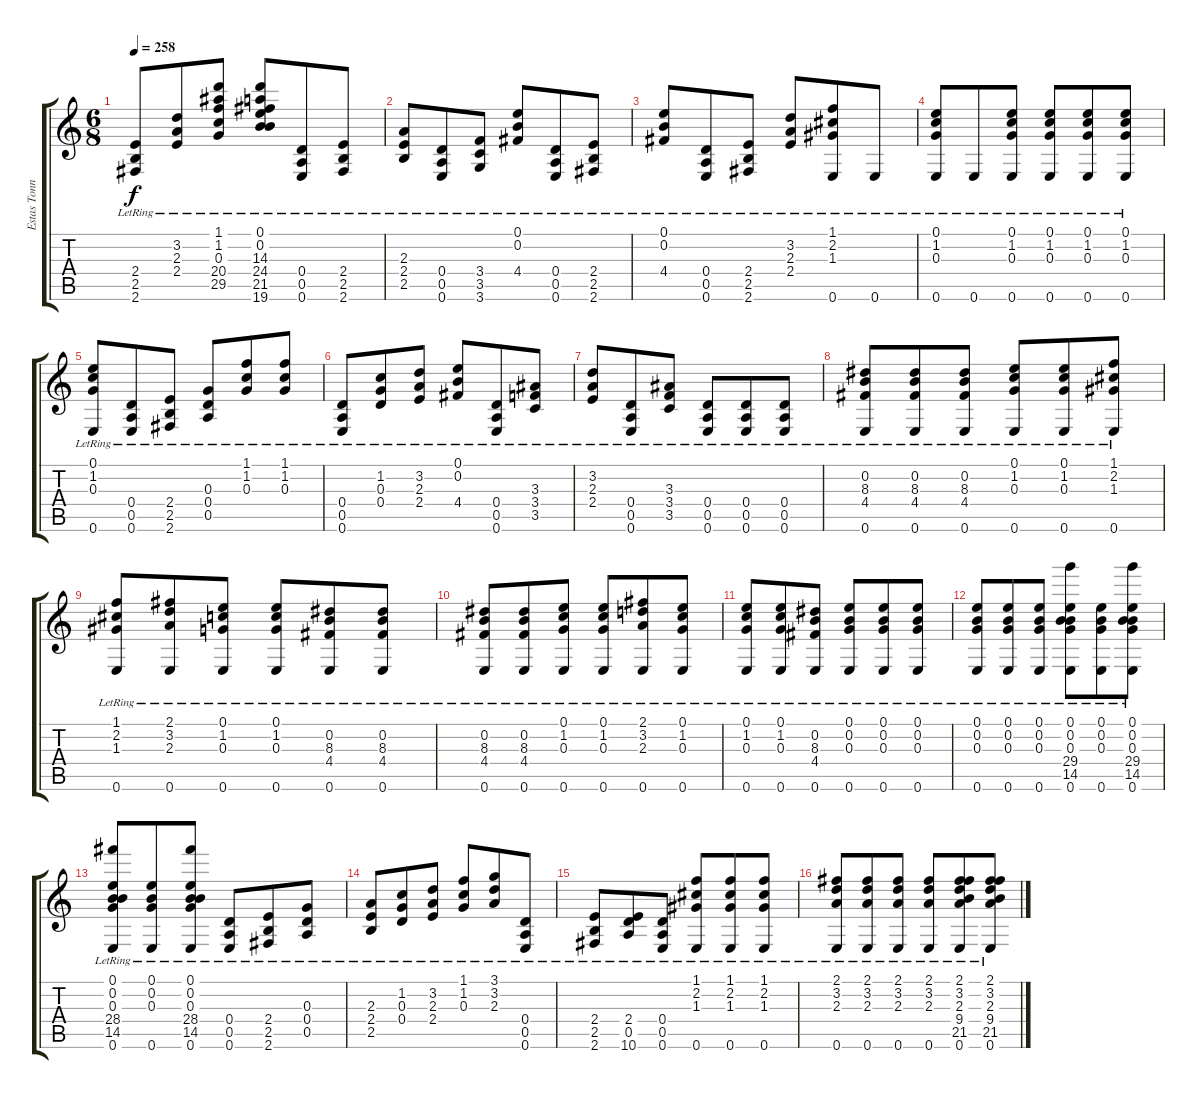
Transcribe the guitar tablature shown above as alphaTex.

\track ("Estas Tonne" "Estas Tonn") {instrument acousticguitarnylon}
\staff {score tabs}
\tuning (E4 B3 G3 D3 A2 E2) {hide}
\ts (6 8)
\tempo 258
\clef g2
\ks c
(2.4{lr} 2.5{lr} 2.6{lr}).8{dy f} (3.2{lr} 2.3{lr} 2.4{lr}).8 (1.1{lr} 1.2{lr} 0.3{lr} 20.4{lr} 29.5{lr}).8 (0.1{lr} 0.2{lr} 14.3{lr} 24.4{lr} 21.5{lr} 19.6{lr}).8 (0.4{lr} 0.5{lr} 0.6{lr}).8 (2.4{lr} 2.5{lr} 2.6{lr}).8 |
(2.3{lr} 2.4{lr} 2.5{lr}).8 (0.4{lr} 0.5{lr} 0.6{lr}).8 (3.4{lr} 3.5{lr} 3.6{lr}).8 (0.1{lr} 0.2{lr} 4.4{lr}).8 (0.4{lr} 0.5{lr} 0.6{lr}).8 (2.4{lr} 2.5{lr} 2.6{lr}).8 |
(0.1{lr} 0.2{lr} 4.4{lr}).8 (0.4{lr} 0.5{lr} 0.6{lr}).8 (2.4{lr} 2.5{lr} 2.6{lr}).8 (3.2{lr} 2.3{lr} 2.4{lr}).8 (1.1{lr} 2.2{lr} 1.3{lr} 0.6{lr}).8 0.6{lr}.8 |
(0.1{lr} 1.2{lr} 0.3{lr} 0.6{lr}).8 0.6{lr}.8 (0.1{lr} 1.2{lr} 0.3{lr} 0.6{lr}).8 (0.1{lr} 1.2{lr} 0.3{lr} 0.6{lr}).8 (0.1{lr} 1.2{lr} 0.3{lr} 0.6{lr}).8 (0.1{lr} 1.2{lr} 0.3{lr} 0.6{lr}).8 |
(0.1{lr} 1.2{lr} 0.3{lr} 0.6{lr}).8 (0.4{lr} 0.5{lr} 0.6{lr}).8 (2.4{lr} 2.5{lr} 2.6{lr}).8 (0.3{lr} 0.4{lr} 0.5{lr}).8 (1.1{lr} 1.2{lr} 0.3{lr}).8 (1.1{lr} 1.2{lr} 0.3{lr}).8 |
(0.4{lr} 0.5{lr} 0.6{lr}).8 (1.2{lr} 0.3{lr} 0.4{lr}).8 (3.2{lr} 2.3{lr} 2.4{lr}).8 (0.1{lr} 0.2{lr} 4.4{lr}).8 (0.4{lr} 0.5{lr} 0.6{lr}).8 (3.3{lr} 3.4{lr} 3.5{lr}).8 |
(3.2{lr} 2.3{lr} 2.4{lr}).8 (0.4{lr} 0.5{lr} 0.6{lr}).8 (3.3{lr} 3.4{lr} 3.5{lr}).8 (0.4{lr} 0.5{lr} 0.6{lr}).8 (0.4{lr} 0.5{lr} 0.6{lr}).8 (0.4{lr} 0.5{lr} 0.6{lr}).8 |
(0.2{lr} 8.3{lr} 4.4{lr} 0.6{lr}).8 (0.2{lr} 8.3{lr} 4.4{lr} 0.6{lr}).8 (0.2{lr} 8.3{lr} 4.4{lr} 0.6{lr}).8 (0.1{lr} 1.2{lr} 0.3{lr} 0.6{lr}).8 (0.1{lr} 1.2{lr} 0.3{lr} 0.6{lr}).8 (1.1{lr} 2.2{lr} 1.3{lr} 0.6{lr}).8 |
(1.1{lr} 2.2{lr} 1.3{lr} 0.6{lr}).8 (2.1{lr} 3.2{lr} 2.3{lr} 0.6{lr}).8 (0.1{lr} 1.2{lr} 0.3{lr} 0.6{lr}).8 (0.1{lr} 1.2{lr} 0.3{lr} 0.6{lr}).8 (0.2{lr} 8.3{lr} 4.4{lr} 0.6{lr}).8 (0.2{lr} 8.3{lr} 4.4{lr} 0.6{lr}).8 |
(0.2{lr} 8.3{lr} 4.4{lr} 0.6{lr}).8 (0.2{lr} 8.3{lr} 4.4{lr} 0.6{lr}).8 (0.1{lr} 1.2{lr} 0.3{lr} 0.6{lr}).8 (0.1{lr} 1.2{lr} 0.3{lr} 0.6{lr}).8 (2.1{lr} 3.2{lr} 2.3{lr} 0.6{lr}).8 (0.1{lr} 1.2{lr} 0.3{lr} 0.6{lr}).8 |
(0.1{lr} 1.2{lr} 0.3{lr} 0.6{lr}).8 (0.1{lr} 1.2{lr} 0.3{lr} 0.6{lr}).8 (0.2{lr} 8.3{lr} 4.4{lr} 0.6{lr}).8 (0.1{lr} 0.2{lr} 0.3{lr} 0.6{lr}).8 (0.1{lr} 0.2{lr} 0.3{lr} 0.6{lr}).8 (0.1{lr} 0.2{lr} 0.3{lr} 0.6{lr}).8 |
(0.1{lr} 0.2{lr} 0.3{lr} 0.6{lr}).8 (0.1{lr} 0.2{lr} 0.3{lr} 0.6{lr}).8 (0.1{lr} 0.2{lr} 0.3{lr} 0.6{lr}).8 (0.1{lr} 0.2{lr} 0.3{lr} 29.4{lr} 14.5{lr} 0.6{lr}).8 (0.1{lr} 0.2{lr} 0.3{lr} 0.6{lr}).8 (0.1{lr} 0.2{lr} 0.3{lr} 29.4{lr} 14.5{lr} 0.6{lr}).8 |
(0.1{lr} 0.2{lr} 0.3{lr} 28.4{lr} 14.5{lr} 0.6{lr}).8 (0.1{lr} 0.2{lr} 0.3{lr} 0.6{lr}).8 (0.1{lr} 0.2{lr} 0.3{lr} 28.4{lr} 14.5{lr} 0.6{lr}).8 (0.4{lr} 0.5{lr} 0.6{lr}).8 (2.4{lr} 2.5{lr} 2.6{lr}).8 (0.3{lr} 0.4{lr} 0.5{lr}).8 |
(2.3{lr} 2.4{lr} 2.5{lr}).8 (1.2{lr} 0.3{lr} 0.4{lr}).8 (3.2{lr} 2.3{lr} 2.4{lr}).8 (1.1{lr} 1.2{lr} 0.3{lr}).8 (3.1{lr} 3.2{lr} 2.3{lr}).8 (0.4{lr} 0.5{lr} 0.6{lr}).8 |
(2.4{lr} 2.5{lr} 2.6{lr}).8 (2.4{lr} 0.5{lr} 10.6{lr}).8 (0.4{lr} 0.5{lr} 0.6{lr}).8 (1.1{lr} 2.2{lr} 1.3{lr} 0.6{lr}).8 (1.1{lr} 2.2{lr} 1.3{lr} 0.6{lr}).8 (1.1{lr} 2.2{lr} 1.3{lr} 0.6{lr}).8 |
(2.1{lr} 3.2{lr} 2.3{lr} 0.6{lr}).8 (2.1{lr} 3.2{lr} 2.3{lr} 0.6{lr}).8 (2.1{lr} 3.2{lr} 2.3{lr} 0.6{lr}).8 (2.1{lr} 3.2{lr} 2.3{lr} 0.6{lr}).8 (2.1{lr} 3.2{lr} 2.3{lr} 9.4{lr} 21.5{lr} 0.6{lr}).8 (2.1{lr} 3.2{lr} 2.3{lr} 9.4{lr} 21.5{lr} 0.6{lr}).8
